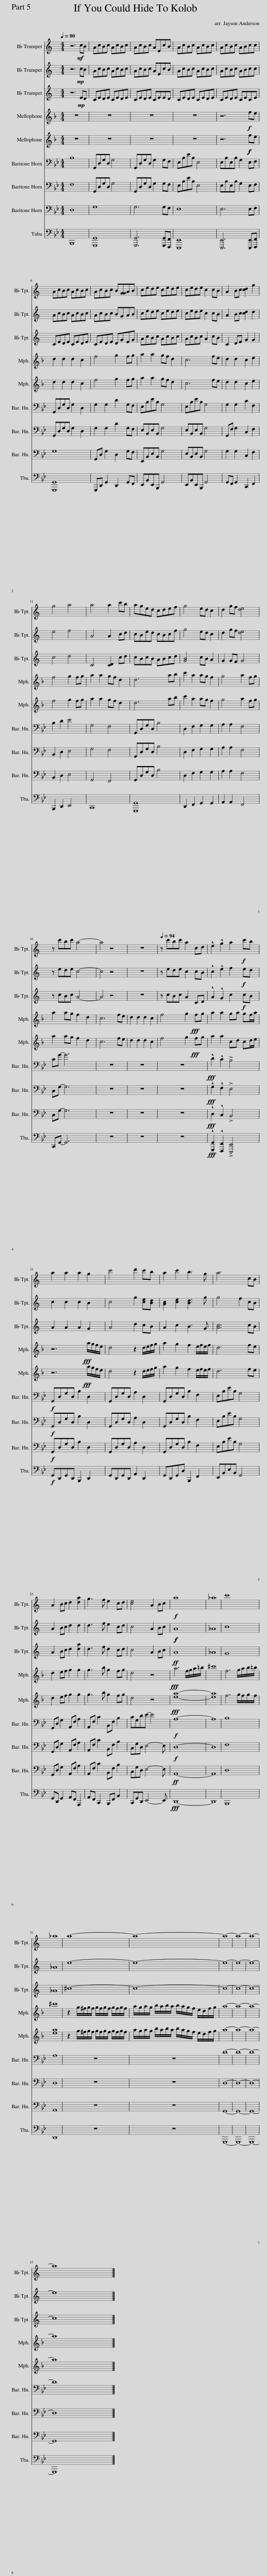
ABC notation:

X:1
%%score 1 2 3 4 5 6 7 8 9
L:1/8
Q:1/4=80
M:4/4
I:linebreak $
K:Bb
V:1 treble transpose=-2
V:2 treble transpose=-2
V:3 treble transpose=-2
V:4 treble transpose=-7
V:5 treble transpose=-7
V:6 bass
V:7 bass
V:8 bass
V:9 bass
V:1
[K:C] z6!mf! cB | AcBc AcBc | AcBc AEcB | AcBc AcBc | AcBc ABcc |$ %5
 AcBc AcBc | AcBc B[GG]AB | cede cede | cede c2 cB | A2 Bc [cd]2 g2 |$ %10
 g4 a4 | a4 a2 c'b | aged cdef | g4 ed c2 | d2 gf [de]4 |$ %15
 z c'bc' a4- | a4 z4 | z8 |[Q:1/4=94] z c'bc' a2 cd | !^!e2 !^!g2 a2!f! c'b |$ %20
 a2 a2 a2 g2 | c'4 d'2 c'b | a2 c'2 b3 g | a6 cB |$ A2 Bc d2 [da]2 | %25
 g3 f e2 cd | [ce]4 A2 Bc |!f! a8 | _a8 | c'8 |$ %30
 _a8 | a8- | a8- | a8- | a8- | %35
 a8- |$ a8 |] %37
V:2
[K:C] z6!mp! cB | AcBc AcBc | AcBc AEcB | AcBc AcBc | AcBc ABcc |$ %5
 AcBc AcBc | AcBc BGAB | cede cede | cede c2 cB | A2 Bc [cd]2 d2 |$ %10
 e4 f4 | A4 A2 cd | cBed cBcf | g4 ed c2 | d2 gf [de]4 |$ %15
 z ede c4- | c4 z4 | z8 | z ede c2 cB | !^!c2 !^!e2 f2!f! ed |$ %20
 c2 c2 c2 B2 | c4 g2 [ce][Bd] | [Ac]2 [ce]2 [Bd]3 g | g4 f2 cB |$ A2 Bc d2 d2 | %25
 d3 f e2 cd | c4 A2 Bc |!f!!f! A8 | _A8 | c8 |$ %30
 _A8 | e8- | e8- | e8- | e8- | %35
 e8- |$ e8 |] %37
V:3
[K:C] z6!mp! ED | CEDE CEDE | CEDE CEED | CEDE CEDE | CEDE CECE |$ %5
 CEDE CEDE | CEDE DGEG | AcBc AcBc | AcBc A2 cB | C2 DE G2 G2 |$ %10
 c4 d4 | C4 [CD]2 cd | cBcB ABcd | [GB]4 cB A2 | G2 GF G4 |$ %15
 z cBc A4- | A4 z4 | z8 | z cBc A2 CD | !^!A2 !^!G2 c2!f! cB |$ %20
 A2 A2 A2 G2 | A4 d2 cB | A2 c2 B3 G | [Ac]6 cB |$ A2 Bc d2 [da]2 | %25
 d3 f d2 cd | c4 A2 Bc |!ff! A8 | _A8 | G8 |$ %30
 _A8 | ^c8- | c8- | c8- | c8- | %35
 c8- |$ c8 |] %37
V:4
[K:F] z8 | z8 | z8 | z8 | z6!f! fe |$ %5
 d2 d2 d2 c2 | f4 g2 fg | a2 a2 gf d2 | c6 fe | d2 d2 c2 e2 |$ %10
 f4 g2 fg | a2 a2 gf d2 | d6 ab | c'2 a2 ag f2 | g4 a2 fg |$ %15
 a2 ag f2 d2 | c6 fe | d2 d2 d2 c2 | f4 g2!fff! fg | a2 a2 ga gf/a/ |$ %20
 z6!fff! a/g/f/e/ | d4 z2 d/e/f/g/ | a2 g2 f2 e/f/e/f/ | d6 fe |$ d2 ef g2 g2 | %25
 g3 b g2 fg | d4 z4 |!fff! a6 f/g/a/=b/ | ^c'8 | f6 g/a/b/=b/ |$ %30
 ^c'8 | z2 g/^f/g/f/ g/f/g/f/ g/f/g/f/ | a/g/a/g/ b/a/b/a/ b/a/g/f/ e/d/f/g/ | a8- | a8- | %35
 a8- |$ a8 |] %37
V:5
[K:F] z8 | z8 | z8 | z8 | z6!f!!f! fe |$ %5
 d2 d2 d2 c2 | f4 g2 fg | a2 a2 gf d2 | c6 fe | d2 d2 c2 e2 |$ %10
 f4 g2 fg | a2 a2 gf d2 | d6 ab | c'2 a2 ag f2 | g4 a2 fg |$ %15
 a2 ag f2 d2 | c6 fe | d2 d2 d2 c2 | f4 g2!fff! fg | a2 a2 cd cd/e/ |$ %20
 z6!fff! a/g/f/e/ | d4 z2 d/e/f/g/ | a2 g2 f2 e/f/e/f/ | d6 fe |$ d2 ef g2 g2 | %25
 g3 b g2 fg | d4 z4 |!fff! [ea]8- | [ea]8 | f6 g/f/g/f/ |$ %30
 [ea]8 | z2 g/^f/g/f/ g/f/g/f/ g/f/g/f/ | a/g/a/g/ b/a/b/a/ b/a/g/f/ e/d/f/g/ | a8- | a8- | %35
 a8- |$ a8 |] %37
V:6
 B,8 | G,,D,G,D, G,4 | G,,D,G,D, G,2 G,F, | E,B,EB, E,4 | E,B,E,B, G,2 E,F, |$ %5
 G,,D,G,D, G,2 D,2 | G,2 G,2 D2 G,F, | E,B,EB, G,4 | E,B,EB, G,4 | G,2 G,2 C2 F,2 |$ %10
 B,2 D2 E4 | G,4 F,4 | G,,D,G,D, B,4 | D,2 F,2 G,2 G,2 | A,2 A,2 F,4 |$ %15
 CG- G6 | z8 | z8 | z8 |!fff! !^!D2 !^!C2 !>!B,4 |$ %20
!f! G,,D,G,D, B,2 D,2 | G,,D,G,D, A,2 D,2 | G,,D,G,D, B,2 F,2 | E,B,EB, G,4 |$ G,,D, G,2 A,,F, A,2 | %25
 A,,F, C2 B,,F, B,2 | CG,DE- E4 |!f! A,8- | A,8 | B,8 |$ %30
 A,8 | z8 | z8 | D8- | D8- | %35
 D8- |$ D8 |] %37
V:7
 F,8 | G,,D,G,D, G,4 | G,,D,G,D, G,2 G,F, | E,B,EB, E,4 | E,B,E,B, G,2 E,F, |$ %5
 G,,D,G,D, G,2 D,2 | G,2 G,2 D2 G,F, | E,B,,E,B,, G,4 | E,B,,E,B,, G,4 | G,,F, G,2 C,2 F,2 |$ %10
 B,,2 D,2 E,4 | G,4 F,4 | G,,D,G,D, B,4 | D,2 F,2 G,2 G,2 | A,2 A,2 F,4 |$ %15
 C,G,- G,6 | z8 | z8 | z8 |!fff! !^!G,2 !^!F,2 !>!E,4 |$ %20
!f! G,,D,G,D, B,2 D,2 | G,,D,G,D, A,2 D,2 | G,,D,G,D, B,2 F,2 | E,B,EB, G,4 |$ G,,D, G,2 A,,F, A,2 | %25
 A,,F, C2 B,,F, B,2 | C,G,D, E,4- E, |!f! D,8- | D,8 | F,8 |$ %30
 D,8 | z8 | z8 | D,8- | D,8- | %35
 D,8- |$ D,8 |] %37
V:8
 D,8 | G,8 | G,6 G,F, | E,8 | E,6 E,F, |$ %5
 G,8 | G,,D, G,2 D,2 G,F, | E,,B,,E,B,, G,4 | E,B,,E,B,, G,4 | G,2 G,2 C,2 F,2 |$ %10
 B,,2 D,2 E,4 | G,,4 F,,4 | G,,D,G,D, B,4 | D,2 F,2 G,2 G,2 | A,2 A,2 F,4 |$ %15
 C,G,- G,6 | z8 | z8 | z8 |!fff! !^!D,2 !^!C,2 !>!B,,4 |$ %20
!f! G,,D,G,D, B,2 D,2 | G,,D,G,D, A,2 D,2 | G,,D,G,D, B,2 F,2 | E,B,EB, G,4 |$ G,,D, G,2 A,,F, A,2 | %25
 A,,F, C2 B,,F, B,2 | C,G,D, E,4- E, |!ff! A,,8- | A,,8 | D,8 |$ %30
 A,,8 | z8 | z8 | G,,8- | G,,8- | %35
 G,,8- |$ G,,8 |] %37
V:9
 B,,,8 | [G,,,G,,]8 | [G,,,G,,]6 [G,,,G,,][F,,,F,,] | [E,,,E,,]8 | [E,,,E,,]6 [E,,,E,,][F,,,F,,] |$ %5
 [G,,,G,,]8 | G,,,D,, G,,2 D,,2 G,,F,, | E,,B,,E,,B,,, G,,4 | E,,B,,E,,B,,, G,,4 | G,,F,, G,,2 C,,2 F,,2 |$ %10
 B,,,2 D,,2 E,,4 | C,,8 | [G,,,G,,]8 | D,,2 F,,2 G,,2 G,,2 | A,,2 A,,2 F,,4 |$ %15
 C,,G,,- G,,6 | z8 | z8 | z8 |!fff! !^![G,,,G,,]2 !^![F,,,F,,]2 !>![E,,,E,,]4 |$ %20
!f! G,,D,,G,,D,, B,,,2 D,,2 | G,,D,,G,,D,, A,,2 D,,2 | G,,D,,G,,D, B,,,2 F,,2 | E,,B,,E,B,, G,,4 |$ G,,D,, G,,2 A,,F,, A,,,2 | %25
 A,,F,, C,,2 B,,,F,, B,,2 | C,,G,,D,, E,,4- E,, |!fff! D,,8- | D,,8 | B,,,8 |$ %30
 D,,8 | z8 | z8 | G,,,8- | G,,,8- | %35
 G,,,8- |$ G,,,8 |] %37
